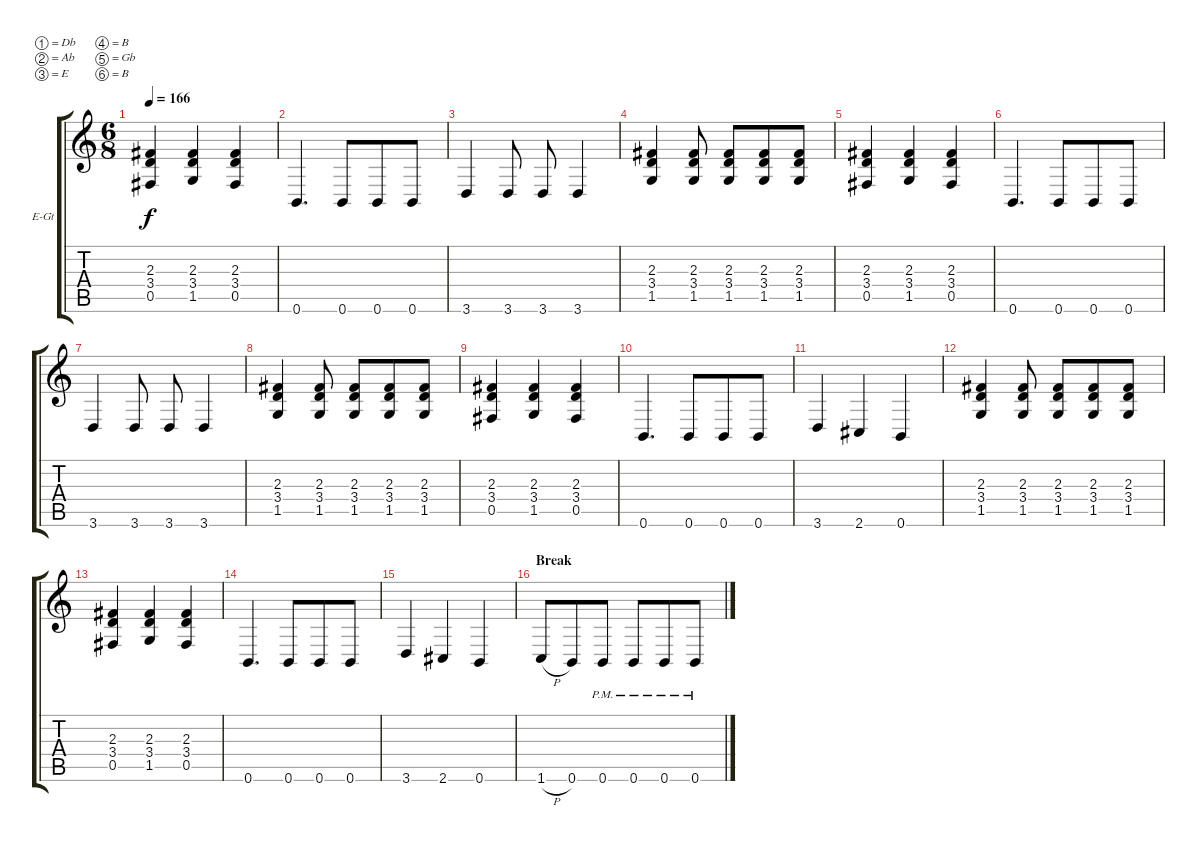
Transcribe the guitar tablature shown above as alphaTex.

\bracketExtendMode groupsimilarinstruments
\firstSystemTrackNameOrientation horizontal
\otherSystemsTrackNameOrientation horizontal
\track ("Left guitar" "E-Gt") {instrument overdrivenguitar}
\staff {score tabs}
\tuning (Db4 Ab3 E3 B2 Gb2 B1)
\ts (6 8)
\tempo 166
\clef g2
\ks c
(2.3 3.4 0.5).4{dy f} (2.3 3.4 1.5).4 (2.3 3.4 0.5).4 |
0.6.4{d} 0.6.8 0.6.8 0.6.8 |
3.6.4 3.6.8 3.6.8 3.6.4 |
(2.3 3.4 1.5).4 (2.3 3.4 1.5).8 (2.3 3.4 1.5).8 (1.5 3.4 2.3).8 (1.5 3.4 2.3).8 |
(2.3 3.4 0.5).4 (2.3 3.4 1.5).4 (2.3 3.4 0.5).4 |
0.6.4{d} 0.6.8 0.6.8 0.6.8 |
3.6.4 3.6.8 3.6.8 3.6.4 |
(2.3 3.4 1.5).4 (2.3 3.4 1.5).8 (2.3 3.4 1.5).8 (2.3 3.4 1.5).8 (1.5 3.4 2.3).8 |
(2.3 3.4 0.5).4 (2.3 3.4 1.5).4 (2.3 3.4 0.5).4 |
0.6.4{d} 0.6.8 0.6.8 0.6.8 |
3.6.4 2.6.4 0.6.4 |
(2.3 3.4 1.5).4 (2.3 3.4 1.5).8 (2.3 3.4 1.5).8 (2.3 3.4 1.5).8 (2.3 3.4 1.5).8 |
(2.3 3.4 0.5).4 (2.3 3.4 1.5).4 (2.3 3.4 0.5).4 |
0.6.4{d} 0.6.8 0.6.8 0.6.8 |
3.6.4 2.6.4 0.6.4 |
\section ("" "Break")
1.6{h}.8 0.6.8 0.6{pm}.8 0.6{pm}.8 0.6{pm}.8 0.6{pm}.8
